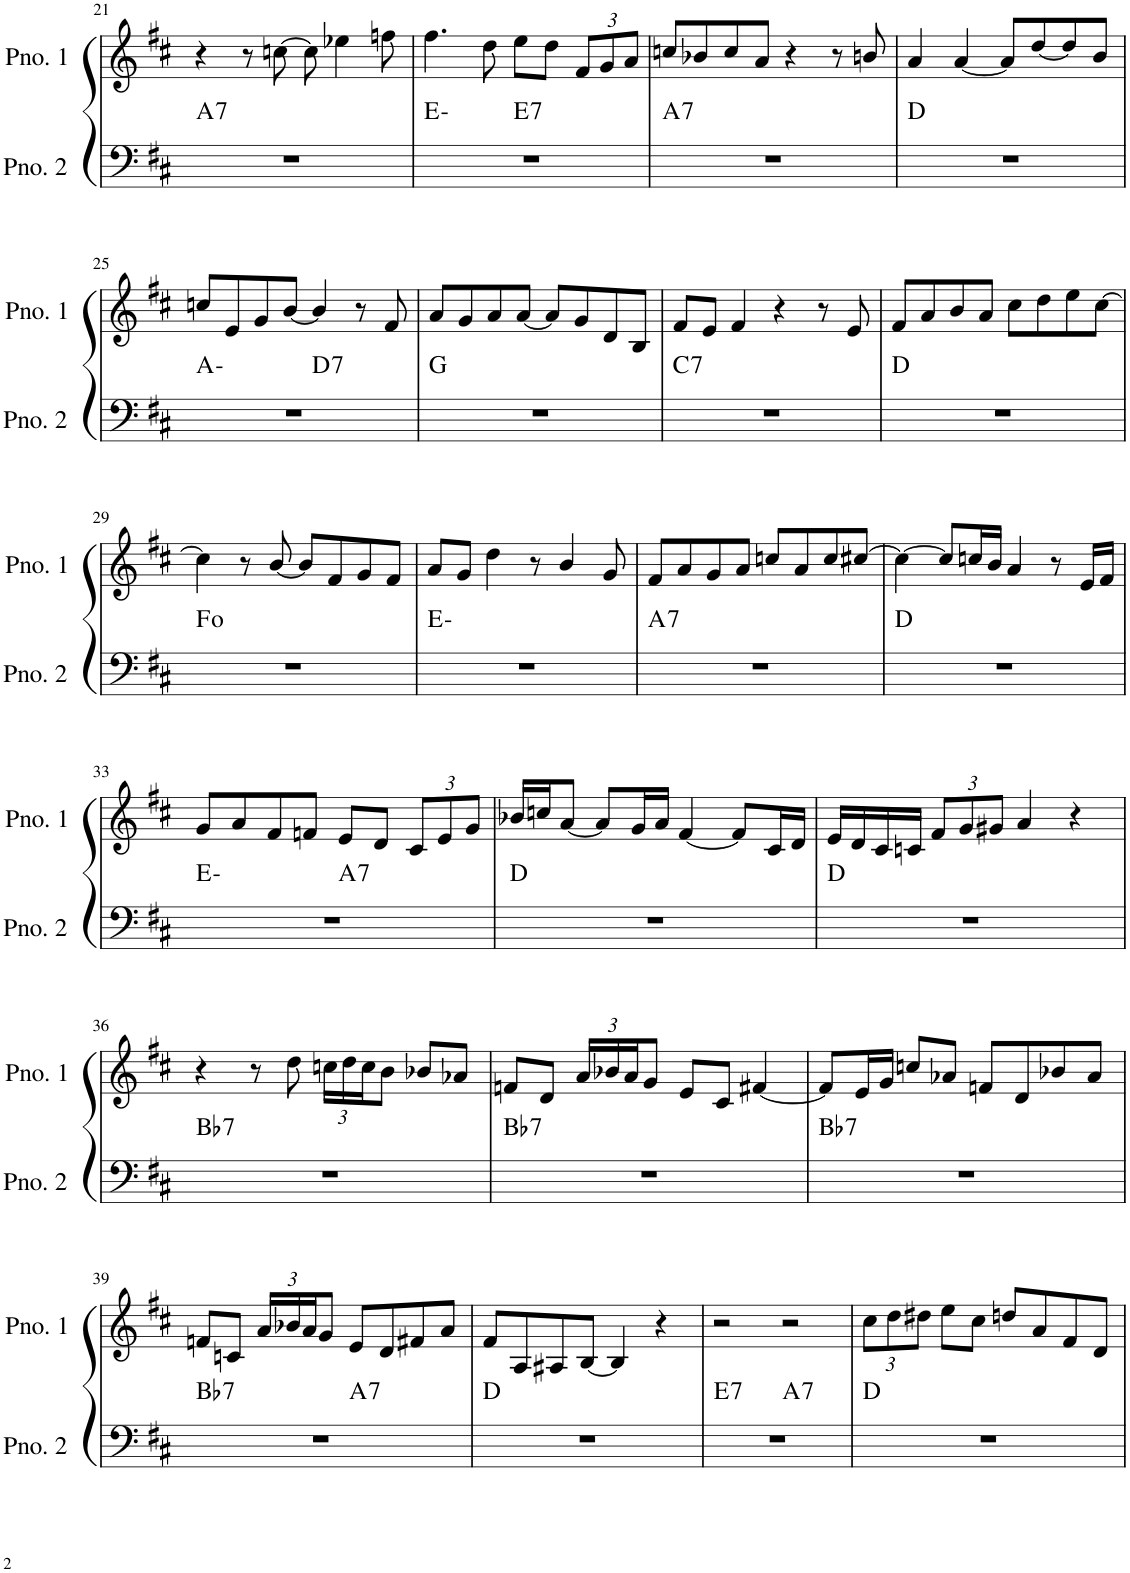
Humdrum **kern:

**kern	**harte	**kern
*part2	*part2	*part1
*staff2	*	*staff1
*I"ピアノ 2	*	*I"ピアノ 1
!!LO:PB:g=z
*clefF4	*	*clefG2
*k[f#c#]	*	*k[f#c#]
*M4/4	*	*M4/4
=21	=21	=21
!	!LO:H:kt=7	!
1r	A:7	4r
.	.	8r
.	.	[8ccn\
.	.	8cc\]
.	.	4ee-X\
.	.	8ffn\
=22	=22	=22
*^	*	*
1r	2ryy	E:min	4.ff#\
.	.	.	8dd\
!	!	!LO:H:kt=7	!
.	2ryy	E:7	8ee\L
.	.	.	8dd\J
*	*	*	*Xbrackettup
.	.	.	12f#/L
.	.	.	12g/
.	.	.	12a/J
=23	=23	=23	=23
!	!	!LO:H:kt=7	!
*v	*v	*	*
1r	A:7	8ccn/L
.	.	8b-X/
.	.	8cc/
.	.	8a/J
.	.	4r
.	.	8r
.	.	8bn/
=24	=24	=24
1r	D:maj	4a/
.	.	[4a/
.	.	8a/L]
.	.	[8dd/
.	.	8dd/]
.	.	8b/J
!!LO:LB:g=z
=25	=25	=25
*^	*	*
1r	2ryy	A:min	8ccn/L
.	.	.	8e/
.	.	.	8g/
.	.	.	[8b/J
!	!	!LO:H:kt=7	!
.	2ryy	D:7	4b/]
.	.	.	8r
.	.	.	8f#/
*v	*v	*	*
=26	=26	=26
1r	G:maj	8a/L
.	.	8g/
.	.	8a/
.	.	[8a/J
.	.	8a/L]
.	.	8g/
.	.	8d/
.	.	8B/J
=27	=27	=27
!	!LO:H:kt=7	!
1r	C:7	8f#/L
.	.	8e/J
.	.	4f#/
.	.	4r
.	.	8r
.	.	8e/
=28	=28	=28
1r	D:maj	8f#/L
.	.	8a/
.	.	8b/
.	.	8a/J
.	.	8cc#\L
.	.	8dd\
.	.	8ee\
.	.	[8cc#\J
!!LO:LB:g=z
=29	=29	=29
1r	F:dim	4cc#\]
.	.	8r
.	.	[8b/
.	.	8b/L]
.	.	8f#/
.	.	8g/
.	.	8f#/J
=30	=30	=30
1r	E:min	8a/L
.	.	8g/J
.	.	4dd\
.	.	8r
.	.	4b/
.	.	8g/
=31	=31	=31
!	!LO:H:kt=7	!
1r	A:7	8f#/L
.	.	8a/
.	.	8g/
.	.	8a/J
.	.	8ccn/L
.	.	8a/
.	.	8cc/
.	.	[8cc#X/J
=32	=32	=32
1r	D:maj	4cc#\_
.	.	8cc#/L]
.	.	16ccn/L
.	.	16b/JJ
.	.	4a/
.	.	8r
.	.	16e/LL
.	.	16f#/JJ
!!LO:LB:g=z
=33	=33	=33
*^	*	*
1r	2ryy	E:min	8g/L
.	.	.	8a/
.	.	.	8f#/
.	.	.	8fn/J
!	!	!LO:H:kt=7	!
.	2ryy	A:7	8e/L
.	.	.	8d/J
.	.	.	12c#/L
.	.	.	12e/
.	.	.	12g/J
*v	*v	*	*
=34	=34	=34
1r	D:maj	16b-X/LL
.	.	16ccn/J
.	.	[8a/J
.	.	8a/L]
.	.	16g/L
.	.	16a/JJ
.	.	[4f#/
.	.	8f#/L]
.	.	16c#/L
.	.	16d/JJ
=35	=35	=35
1r	D:maj	16e/LL
.	.	16d/
.	.	16c#/
.	.	16cn/JJ
.	.	12f#/L
.	.	12g/
.	.	12g#X/J
.	.	4a/
.	.	4r
!!LO:LB:g=z
=36	=36	=36
!	!LO:H:kt=7	!
1r	Bb:7	4r
.	.	8r
.	.	8dd\
.	.	24ccn\LL
.	.	24dd\
.	.	24cc\J
.	.	8b\J
.	.	8b-X/L
.	.	8a-X/J
=37	=37	=37
!	!LO:H:kt=7	!
1r	Bb:7	8fn/L
.	.	8d/J
.	.	24a/LL
.	.	24b-X/
.	.	24a/J
.	.	8g/J
.	.	8e/L
.	.	8c#/J
.	.	[4f#X/
=38	=38	=38
!	!LO:H:kt=7	!
1r	Bb:7	8f#/L]
.	.	16e/L
.	.	16g/JJ
.	.	8ccn/L
.	.	8a-X/J
.	.	8fn/L
.	.	8d/
.	.	8b-X/
.	.	8a-/J
!!LO:LB:g=z
=39	=39	=39
!	!LO:H:kt=7	!
*^	*	*
1r	2ryy	Bb:7	8fn/L
.	.	.	8cn/J
.	.	.	24a/LL
.	.	.	24b-X/
.	.	.	24a/J
.	.	.	8g/J
!	!	!LO:H:kt=7	!
.	2ryy	A:7	8e/L
.	.	.	8d/
.	.	.	8f#X/
.	.	.	8a/J
*v	*v	*	*
=40	=40	=40
1r	D:maj	8f#/L
.	.	8A/
.	.	8A#X/
.	.	[8B/J
.	.	4B/]
.	.	4r
=41	=41	=41
!	!LO:H:kt=7	!
*^	*	*
1r	2ryy	E:7	2r
!	!	!LO:H:kt=7	!
.	2ryy	A:7	2r
*v	*v	*	*
=42	=42	=42
1r	D:maj	12cc#\L
.	.	12dd\
.	.	12dd#X\J
.	.	8ee\L
.	.	8cc#\J
.	.	8ddn/L
.	.	8a/
.	.	8f#/
.	.	8d/J
=	=	=
*-	*-	*-
